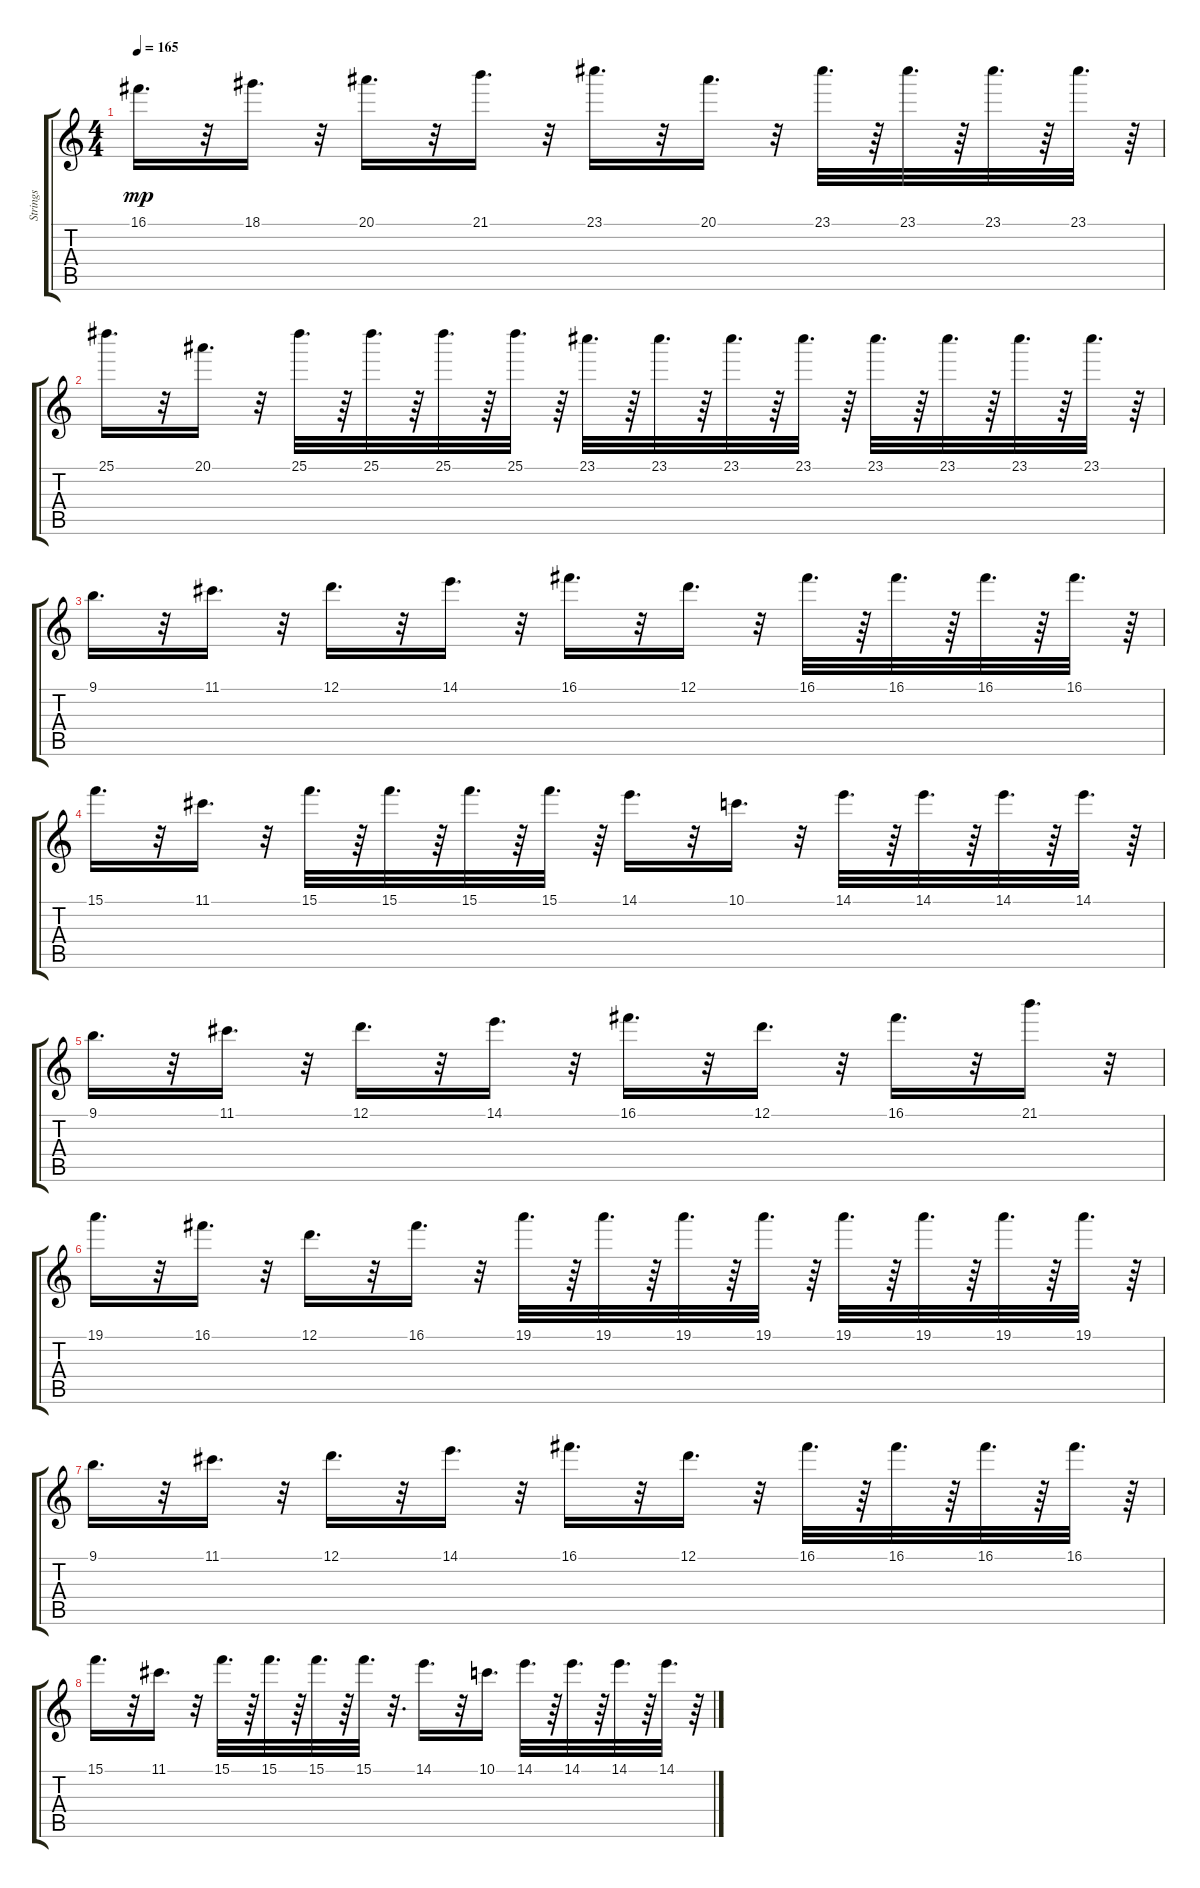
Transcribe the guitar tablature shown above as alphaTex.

\track ("Strings" "Strings") {instrument stringensemble1}
\staff {score tabs}
\tuning (D5 Db5 C5 B4 Bb4 A4) {hide}
\ts (4 4)
\tempo 165
\clef g2
\ks c
16.1.16{d dy mp} r.32 18.1.16{d} r.32 20.1.16{d} r.32 21.1.16{d} r.32 23.1.16{d} r.32 20.1.16{d} r.32 23.1.32{d} r.64 23.1.32{d} r.64 23.1.32{d} r.64 23.1.32{d} r.64 |
25.1.16{d} r.32 20.1.16{d} r.32 25.1.32{d} r.64 25.1.32{d} r.64 25.1.32{d} r.64 25.1.32{d} r.64 23.1.32{d} r.64 23.1.32{d} r.64 23.1.32{d} r.64 23.1.32{d} r.64 23.1.32{d} r.64 23.1.32{d} r.64 23.1.32{d} r.64 23.1.32{d} r.64 |
9.1.16{d} r.32 11.1.16{d} r.32 12.1.16{d} r.32 14.1.16{d} r.32 16.1.16{d} r.32 12.1.16{d} r.32 16.1.32{d} r.64 16.1.32{d} r.64 16.1.32{d} r.64 16.1.32{d} r.64 |
15.1.16{d} r.32 11.1.16{d} r.32 15.1.32{d} r.64 15.1.32{d} r.64 15.1.32{d} r.64 15.1.32{d} r.64 14.1.16{d} r.32 10.1.16{d} r.32 14.1.32{d} r.64 14.1.32{d} r.64 14.1.32{d} r.64 14.1.32{d} r.64 |
9.1.16{d} r.32 11.1.16{d} r.32 12.1.16{d} r.32 14.1.16{d} r.32 16.1.16{d} r.32 12.1.16{d} r.32 16.1.16{d} r.32 21.1.16{d} r.32 |
19.1.16{d} r.32 16.1.16{d} r.32 12.1.16{d} r.32 16.1.16{d} r.32 19.1.32{d} r.64 19.1.32{d} r.64 19.1.32{d} r.64 19.1.32{d} r.64 19.1.32{d} r.64 19.1.32{d} r.64 19.1.32{d} r.64 19.1.32{d} r.64 |
9.1.16{d} r.32 11.1.16{d} r.32 12.1.16{d} r.32 14.1.16{d} r.32 16.1.16{d} r.32 12.1.16{d} r.32 16.1.32{d} r.64 16.1.32{d} r.64 16.1.32{d} r.64 16.1.32{d} r.64 |
15.1.16{d} r.32 11.1.16{d} r.32 15.1.32{d} r.64 15.1.32{d} r.64 15.1.32{d} r.64 15.1.32{d} r.32{d} 14.1.16{d} r.32 10.1.16{d} 14.1.32{d} r.64 14.1.32{d} r.64 14.1.32{d} r.64 14.1.32{d} r.64
